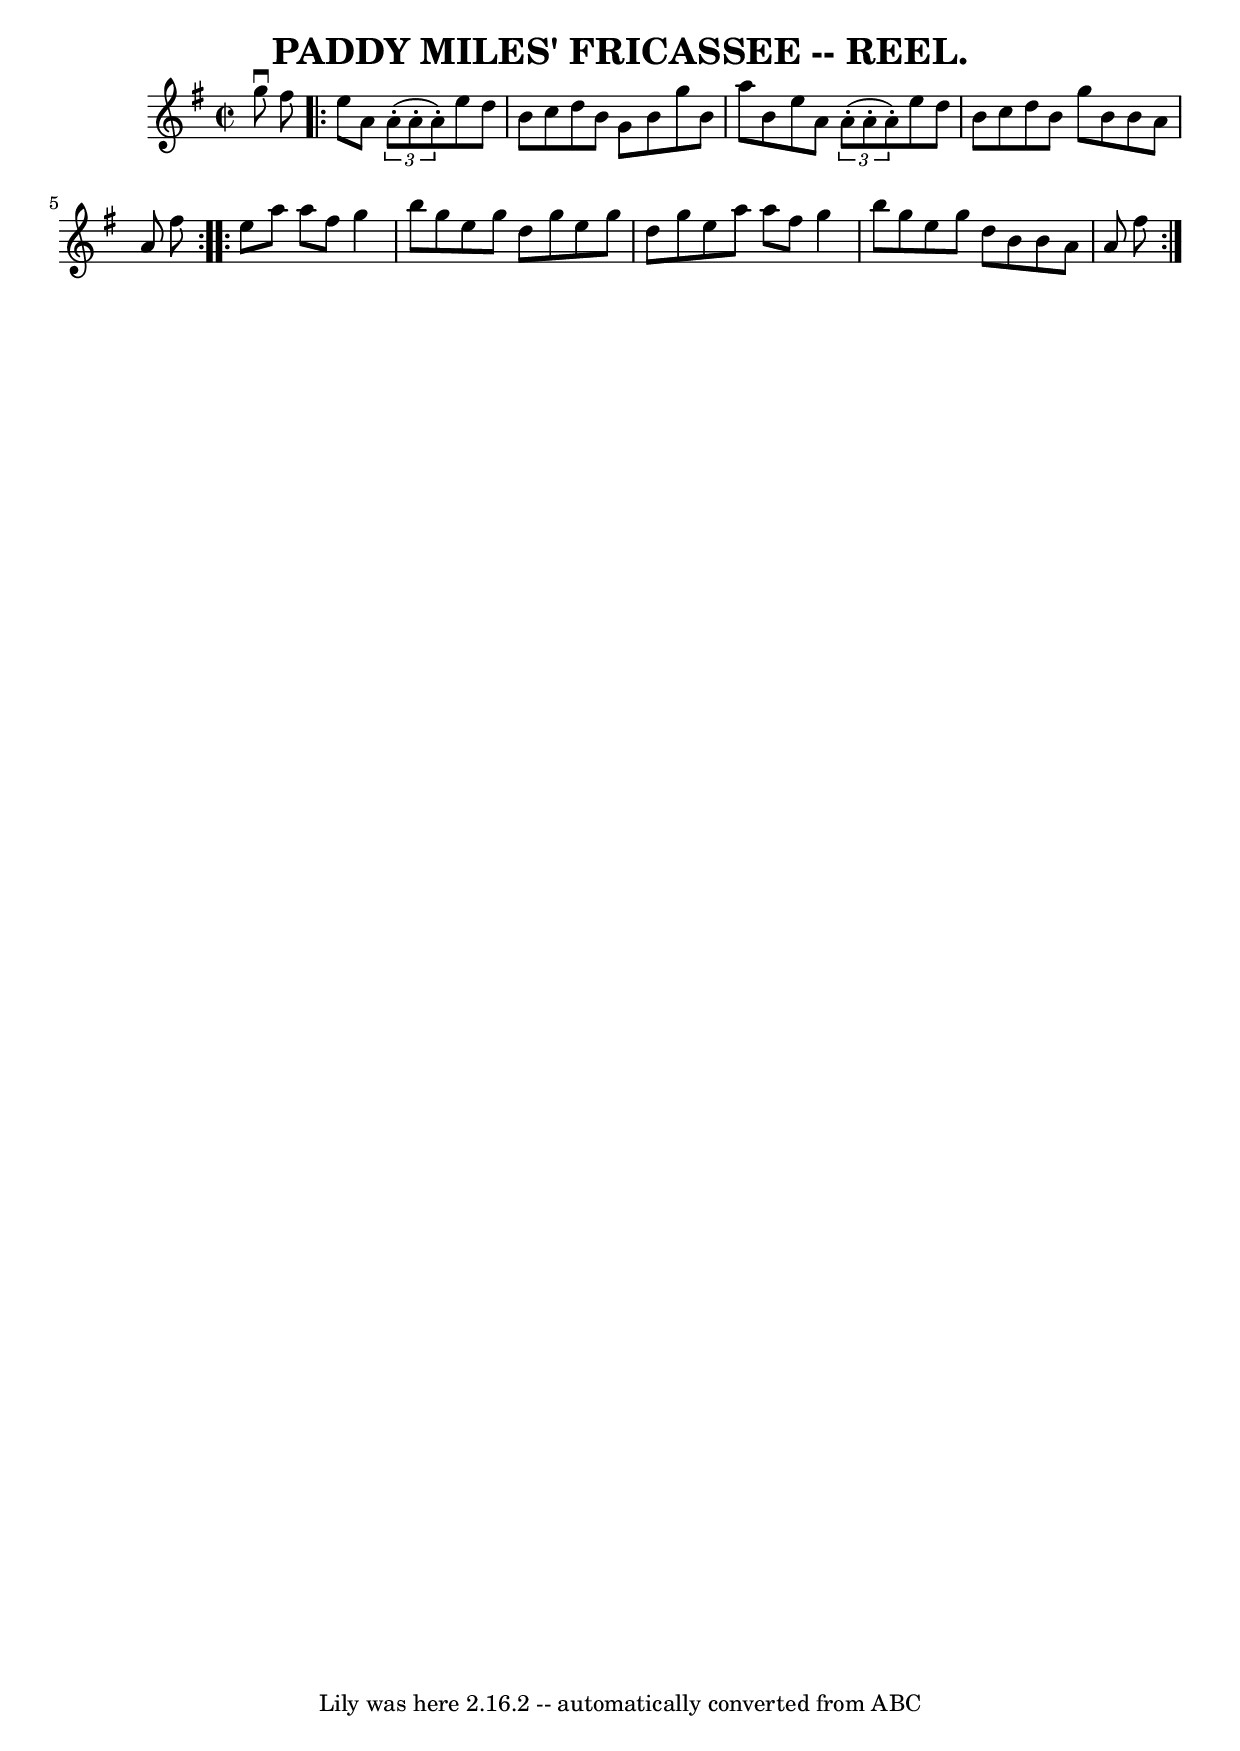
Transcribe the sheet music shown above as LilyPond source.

\version "2.16.2"
\include "Mammoth.ily"
\header {
  crossRefNumber = "7"
  footnotes = ""
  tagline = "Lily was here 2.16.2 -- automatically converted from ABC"
  title = "PADDY MILES' FRICASSEE -- REEL."

}
voicedefault =  {


  \override Staff.TimeSignature #'style = #'C
  \time 2/2 
  \key g \major
  g''8^\downbow fis''8  
  \repeat volta 2 {
    e''8    
    a'8    \times 2/3 { a'8 (-. a'8-. a'8-.) 
		      } e''8 d''8 b'8    
    c''8  |
    d''8 b'8 g'8 b'8 g''8 b'8 a''8 b'8  
    |
    e''8 a'8    \times 2/3 { a'8 (-. a'8-. a'8-.) 
			   } e''8  
    d''8 b'8 c''8  |
    d''8 b'8 g''8 b'8 b'8 a'8    
    a'8 fis''8  
  }     
  \repeat volta 2 {
    e''8 a''8 a''8 fis''8 g''4 
    b''8 g''8  |
    e''8 g''8 d''8 g''8 e''8 g''8    
    d''8 g''8  |
    e''8 a''8 a''8 fis''8 g''4 b''8 g''8 
    |
    e''8 g''8 d''8 b'8 b'8 a'8 a'8 fis''8  
  }   

}

\score{
  <<

    \context Staff="default"
    {
      \voicedefault 
      
    }

  >>
  \layout {
    
  }
  \midi {
  }

}
